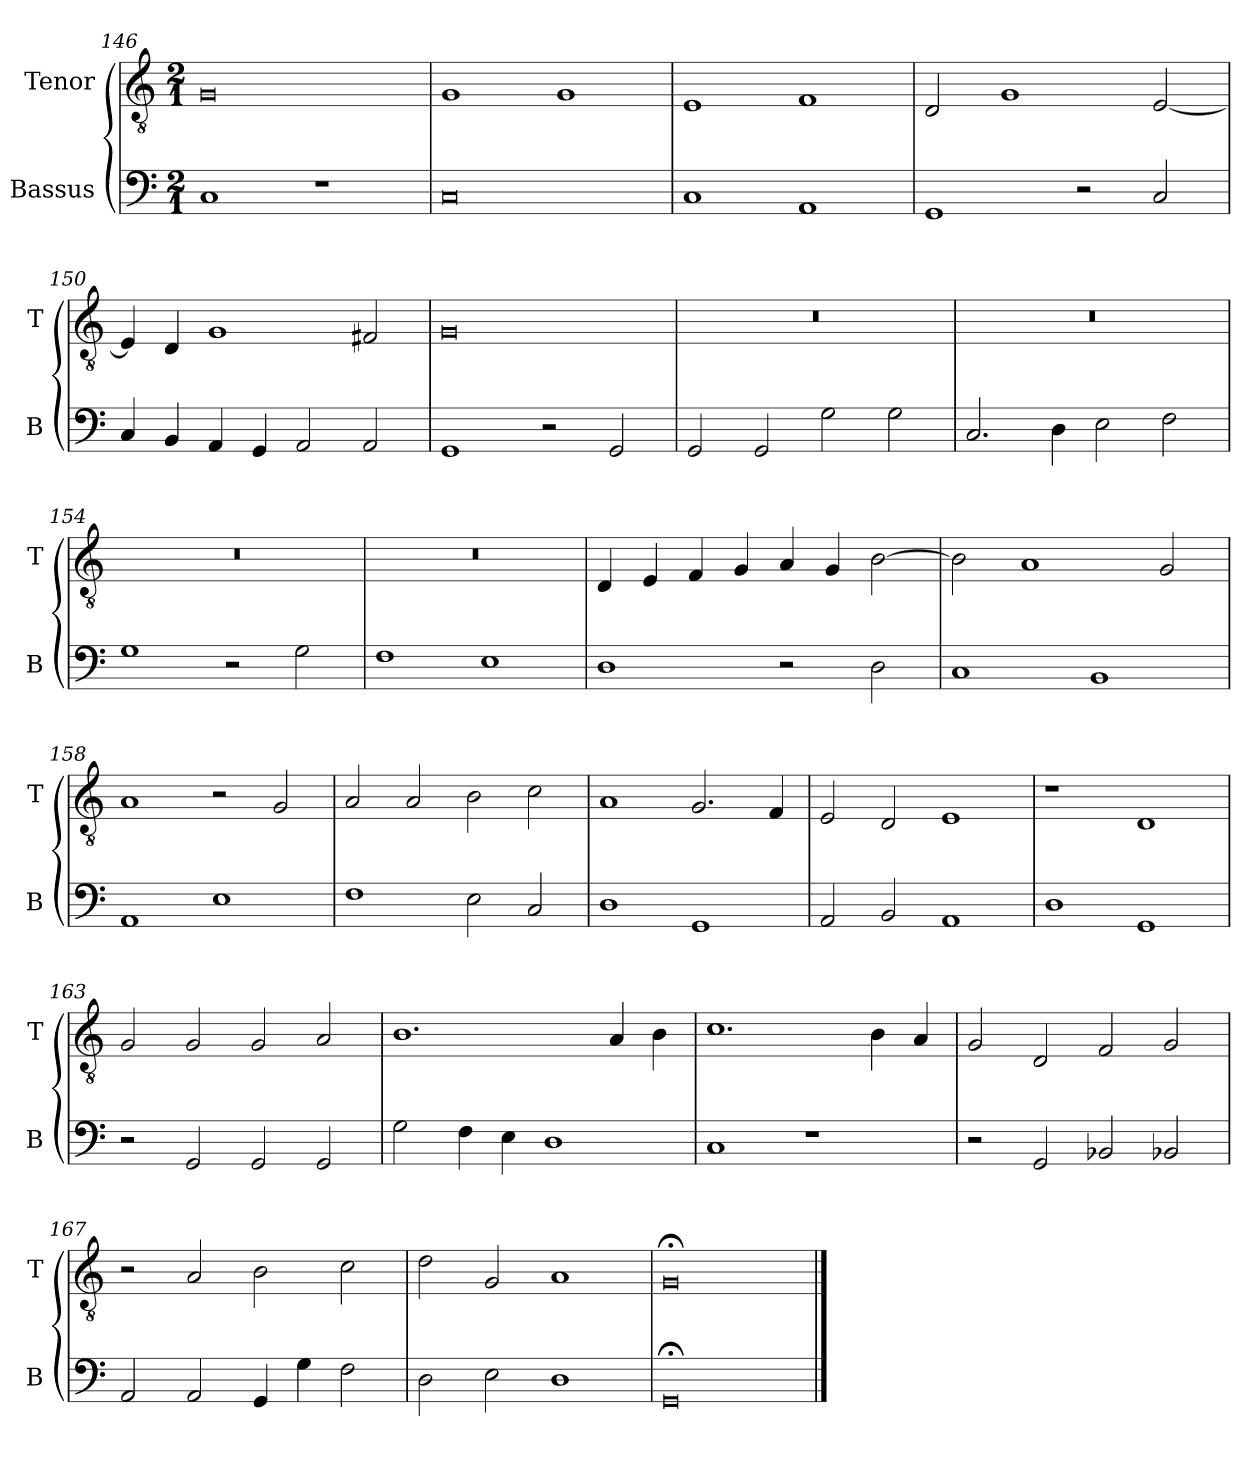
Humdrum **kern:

**kern	**kern
*part2	*part1
*staff2	*staff1
*I"Bassus	*I"Tenor
*I'B	*I'T
*clefF4	*clefGv2
*k[]	*k[]
*M2/1	*M2/1
=146	=146
1C	0G
1r	.
=147	=147
0C	1G
.	1G
=148	=148
1C	1E
1AA	1F
=149	=149
1GG	2D/
.	1G
2r	.
2C/	[2E/
=150	=150
4C/	4E/]
4BB/	4D/
4AA/	1G
4GG/	.
2AA/	.
2AA/	2F#X/
=151	=151
1GG	0G
2r	.
2GG/	.
=152	=152
2GG/	0r
2GG/	.
2G\	.
2G\	.
=153	=153
2.C/	0r
4D\	.
2E\	.
2F\	.
=154	=154
1G	0r
2r	.
2G\	.
=155	=155
1F	0r
1E	.
=156	=156
1D	4D/
.	4E/
.	4F/
.	4G/
2r	4A/
.	4G/
2D\	[2B\
=157	=157
1C	2B\]
.	1A
1BB	.
.	2G/
=158	=158
1AA	1A
1E	2r
.	2G/
=159	=159
1F	2A/
.	2A/
2E\	2B\
2C/	2c\
=160	=160
1D	1A
1GG	2.G/
.	4F/
=161	=161
2AA/	2E/
2BB/	2D/
1AA	1E
=162	=162
1D	1r
1GG	1D
=163	=163
2r	2G/
2GG/	2G/
2GG/	2G/
2GG/	2A/
=164	=164
2G\	1.B
4F\	.
4E\	.
1D	.
.	4A/
.	4B\
=165	=165
1C	1.c
1r	.
.	4B\
.	4A/
=166	=166
2r	2G/
2GG/	2D/
2BB-X/	2F/
2BB-X/	2G/
=167	=167
2AA/	2r
2AA/	2A/
4GG/	2B\
4G\	.
2F\	2c\
=168	=168
2D\	2d\
2E\	2G/
1D	1A
=169	=169
0GG;<	0G;<
==	==
*-	*-
